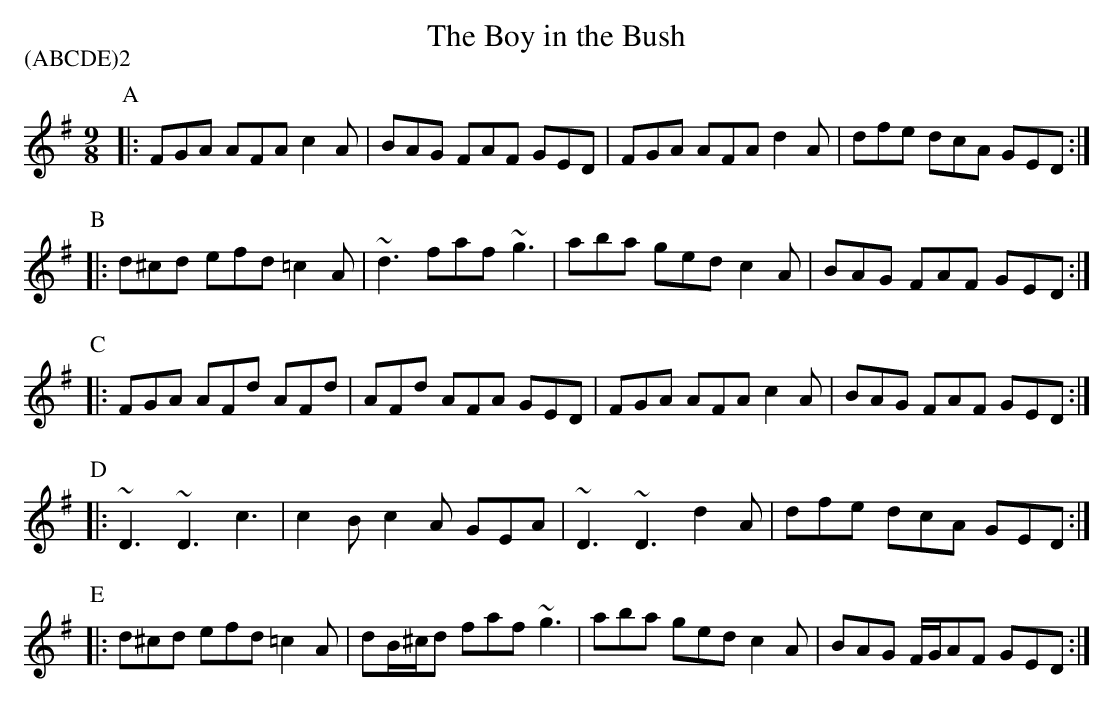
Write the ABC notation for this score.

X:1
T:Boy in the Bush, The
P:(ABCDE)2
M:9/8
K:Dmix
P:A
|:  FGA AFA c2A   |  BAG FAF GED    |  FGA AFA d2A  |  dfe dcA GED    :|
P:B
|:  d^cd efd =c2A | ~d3 faf ~g3     |  aba ged c2A  |  BAG FAF GED    :|
P:C
|:  FGA AFd AFd   | AFd AFA GED     |  FGA AFA c2A  |  BAG FAF GED    :|
P:D
|:  ~D3 ~D3 c3    | c2B c2A GEA     |  ~D3 ~D3 d2A  |  dfe dcA GED    :|
P:E
|:  d^cd efd =c2A | dB/^c/d faf ~g3 | aba ged c2A   |  BAG F/G/AF GED :|
